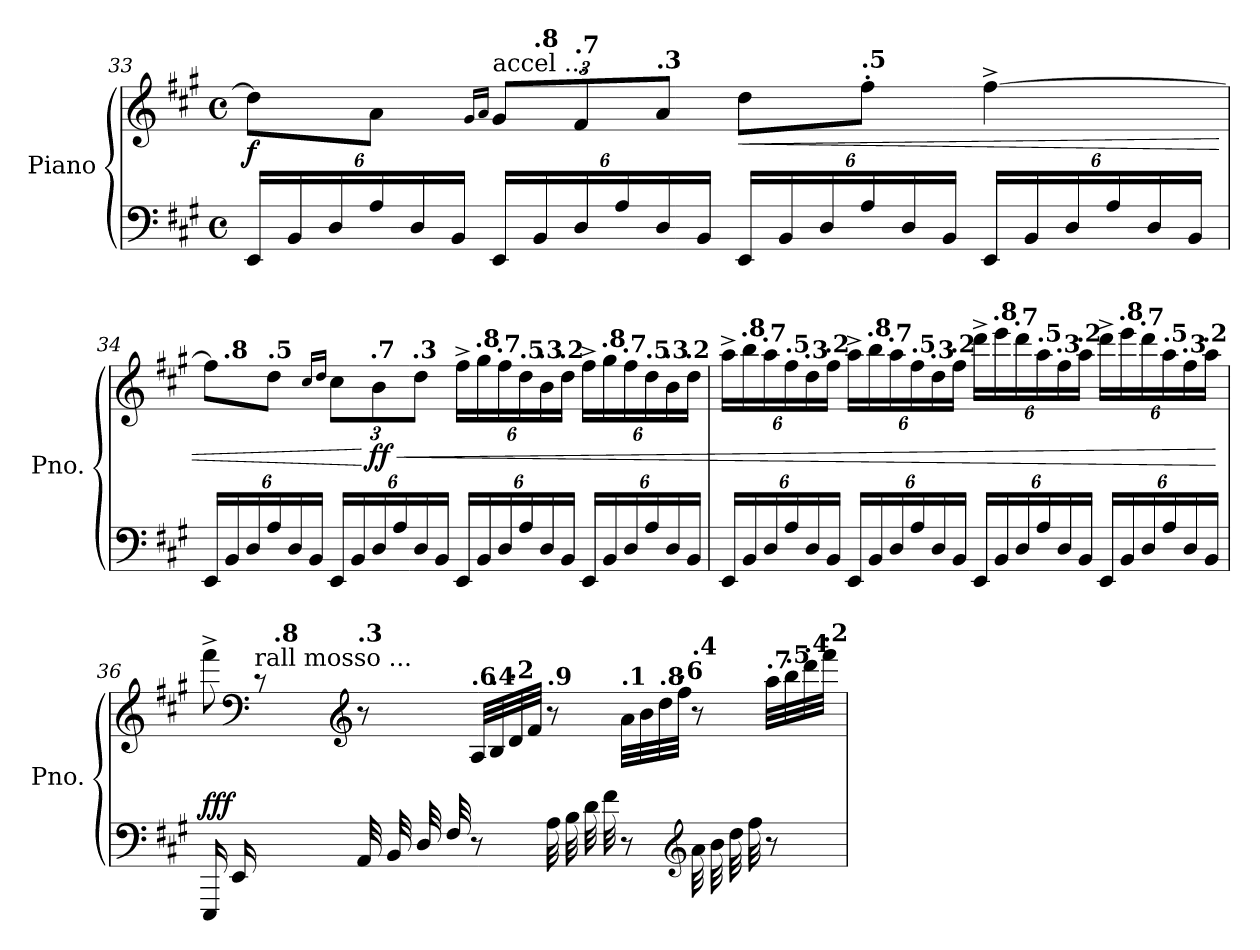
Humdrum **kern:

**kern	**kern	**dynam
*part1	*part1	*part1
*staff2	*staff1	*staff1/2
*I"Piano	*	*
*I'Pno.	*	*
*clefF4	*clefG2	*
*k[f#c#g#]	*k[f#c#g#]	*
*M4/4	*M4/4	*
*met(c)	*met(c)	*
*Xbrackettup	*	*
=33	=33	=33
!	!	!LO:DY:b
*	*^	*
24EE/LL	8dd\L]	6..ryy	f
24BB/	.	.	.
24D/	.	.	.
24A/	8a\J	.	.
24D/	.	.	.
24BB/JJ	.	.	.
*	*MM70	*	*
.	16qg#/LL	.	.
.	16qa/JJ	.	.
*	*Xbrackettup	*	*
!	!LO:TX:a:t=accel ...	!	!
24EE/LL	12g#/L	.	.
*	*MM70	*	*
!	!	!LO:TX:a:B:t=.8	!
24BB/	.	3%2ryy	.
*	*MM71	*	*
!	!LO:TX:a:B:t=.7	!	!
24D/	12f#/	.	.
24A/	.	.	.
*	*MM73	*	*
!	!LO:TX:a:B:t=.3	!	!
24D/	12a/J	.	.
24BB/JJ	.	.	.
*	*MM75	*	*
!	!	!	!LO:HP:b
24EE/LL	8dd\L	.	<
24BB/	.	.	.
24D/	.	.	.
*	*MM77	*	*
!	!LO:TX:a:B:t=.5	!	!
24A/	8ff#'\J	.	.
24D/	.	.	.
24BB/JJ	.	.	.
*	*MM80	*	*
24EE/LL	[4ff#^\	.	.
24BB/	.	.	.
24D/	.	.	.
24A/	.	.	.
24D/	.	.	.
24BB/JJ	.	24ryy	.
!!LO:PB:g=z	!!
=34	=34	=34	=34
24EE/LL	8ff#\L]	24ryy	.
*	*MM85	*	*
!	!	!LO:TX:a:B:t=.8	!
24BB/	.	3%2ryy	.
24D/	.	.	.
*	*MM87	*	*
!	!LO:TX:a:B:t=.5	!	!
24A/	8dd\J	.	.
24D/	.	.	.
24BB/JJ	.	.	.
*	*MM90	*	*
.	16qcc#/LL	.	.
.	16qdd/JJ	.	.
24EE/LL	12cc#\L	.	.
24BB/	.	.	.
*	*MM91	*	*
!	!LO:TX:a:B:t=.7	!	!
!	!	!	!LO:HP:n=1:b
!	!	!	!LO:DY:n=1:b
24D/	12b\	.	[ < ff
24A/	.	.	.
*	*MM93	*	*
!	!LO:TX:a:B:t=.3	!	!
24D/	12dd\J	.	.
24BB/JJ	.	.	.
*	*MM95	*	*
24EE/LL	24ff#^\LL	.	.
*	*MM95	*	*
!	!LO:TX:a:B:t=.8	!	!
24BB/	24gg#\	.	.
*	*MM96	*	*
!	!LO:TX:a:B:t=.7	!	!
24D/	24ff#\	.	.
*	*MM97	*	*
!	!LO:TX:a:B:t=.5	!	!
24A/	24dd\	.	.
*	*MM98	*	*
!	!LO:TX:a:B:t=.3	!	!
24D/	24b\	.	.
*	*MM99	*	*
!	!LO:TX:a:B:t=.2	!	!
24BB/JJ	24dd\JJ	6..ryy	.
*	*MM100	*	*
24EE/LL	24ff#^\LL	.	.
*	*MM100	*	*
!	!LO:TX:a:B:t=.8	!	!
24BB/	24gg#\	.	.
*	*MM101	*	*
!	!LO:TX:a:B:t=.7	!	!
24D/	24ff#\	.	.
*	*MM102	*	*
!	!LO:TX:a:B:t=.5	!	!
24A/	24dd\	.	.
*	*MM103	*	*
!	!LO:TX:a:B:t=.3	!	!
24D/	24b\	.	.
*	*MM104	*	*
!	!LO:TX:a:B:t=.2	!	!
24BB/JJ	24dd\JJ	.	.
*	*v	*v	*
!!LO:PB:g=z
=35	=35	=35
24EE/LL	24aa^\LL	.
*	*MM105	*
!	!LO:TX:a:B:t=.8	!
24BB/	24bb\	.
*	*MM106	*
!	!LO:TX:a:B:t=.7	!
24D/	24aa\	.
*	*MM107	*
!	!LO:TX:a:B:t=.5	!
24A/	24ff#\	.
*	*MM108	*
!	!LO:TX:a:B:t=.3	!
24D/	24dd\	.
*	*MM109	*
!	!LO:TX:a:B:t=.2	!
24BB/JJ	24ff#\JJ	.
*	*MM110	*
24EE/LL	24aa^\LL	.
*	*MM110	*
!	!LO:TX:a:B:t=.8	!
24BB/	24bb\	.
*	*MM111	*
!	!LO:TX:a:B:t=.7	!
24D/	24aa\	.
*	*MM112	*
!	!LO:TX:a:B:t=.5	!
24A/	24ff#\	.
*	*MM113	*
!	!LO:TX:a:B:t=.3	!
24D/	24dd\	.
*	*MM114	*
!	!LO:TX:a:B:t=.2	!
24BB/JJ	24ff#\JJ	.
*	*MM115	*
24EE/LL	24ddd^\LL	.
*	*MM115	*
!	!LO:TX:a:B:t=.8	!
24BB/	24eee\	.
*	*MM116	*
!	!LO:TX:a:B:t=.7	!
24D/	24ddd\	.
*	*MM117	*
!	!LO:TX:a:B:t=.5	!
24A/	24aa\	.
*	*MM118	*
!	!LO:TX:a:B:t=.3	!
24D/	24ff#\	.
*	*MM119	*
!	!LO:TX:a:B:t=.2	!
24BB/JJ	24aa\JJ	.
*	*MM120	*
24EE/LL	24ddd^\LL	.
*	*MM120	*
!	!LO:TX:a:B:t=.8	!
24BB/	24eee\	.
*	*MM121	*
!	!LO:TX:a:B:t=.7	!
24D/	24ddd\	.
*	*MM122	*
!	!LO:TX:a:B:t=.5	!
24A/	24aa\	.
*	*MM123	*
!	!LO:TX:a:B:t=.3	!
24D/	24ff#\	.
*	*MM124	*
!	!LO:TX:a:B:t=.2	!
24BB/JJ	24aa\JJ	.
.	.	[
!!LO:PB:g=z
=36	=36	=36
*	*MM125	*
*	*^	*
!	!	!	!LO:DY:b
16EEE/LL	8fff#^\	8ryy	fff
16EE/	.	.	.
*	*clefF4	*	*
*	*MM125	*	*
!	!LO:TX:a:t=rall mosso ...	!	!
8ryy	8r	32AA\L	.
*	*MM122	*	*
!	!	!LO:TX:a:B:t=.8	!
.	.	32BB\	.
.	.	32D\	.
.	.	32F#\JJJ	.
*	*clefG2	*	*
*	*MM116	*	*
!	!LO:TX:a:B:t=.3	!	!
32AA/LLL	8r	2.ryy	.
32BB/	.	.	.
32D/	.	.	.
32F#/JJJ	.	.	.
*	*MM107	*	*
!	!LO:TX:a:B:t=.6	!	!
8r	32A/LLL	.	.
*	*MM105	*	*
!	!LO:TX:a:B:t=.4	!	!
.	32B/	.	.
*	*MM103	*	*
!	!LO:TX:a:B:t=.2	!	!
.	32d/	.	.
*	*MM101	*	*
.	32f#/JJJ	.	.
*	*MM98	*	*
!	!LO:TX:a:B:t=.9	!	!
32A\LLL	8r	.	.
32B\	.	.	.
32d\	.	.	.
32f#\JJJ	.	.	.
*	*MM90	*	*
!	!LO:TX:a:B:t=.1	!	!
8r	32a\LLL	.	.
*	*MM88	*	*
.	32b\	.	.
*	*MM85	*	*
!	!LO:TX:a:B:t=.8	!	!
.	32dd\	.	.
*	*MM83	*	*
!	!LO:TX:a:B:t=.6	!	!
.	32ff#\JJJ	.	.
*clefG2	*	*	*
*	*MM81	*	*
!	!LO:TX:a:B:t=.4	!	!
32a\LLL	8r	.	.
32b\	.	.	.
32dd\	.	.	.
32ff#\JJJ	.	.	.
*	*MM72	*	*
!	!LO:TX:a:B:t=.7	!	!
8r	32aa\LLL	.	.
*	*MM70	*	*
!	!LO:TX:a:B:t=.5	!	!
.	32bb\	.	.
*	*MM68	*	*
!	!LO:TX:a:B:t=.4	!	!
.	32ddd\	.	.
*	*MM66	*	*
!	!LO:TX:a:B:t=.2	!	!
.	32fff#\JJJ	.	.
*	*v	*v	*
=	=	=
*-	*-	*-
